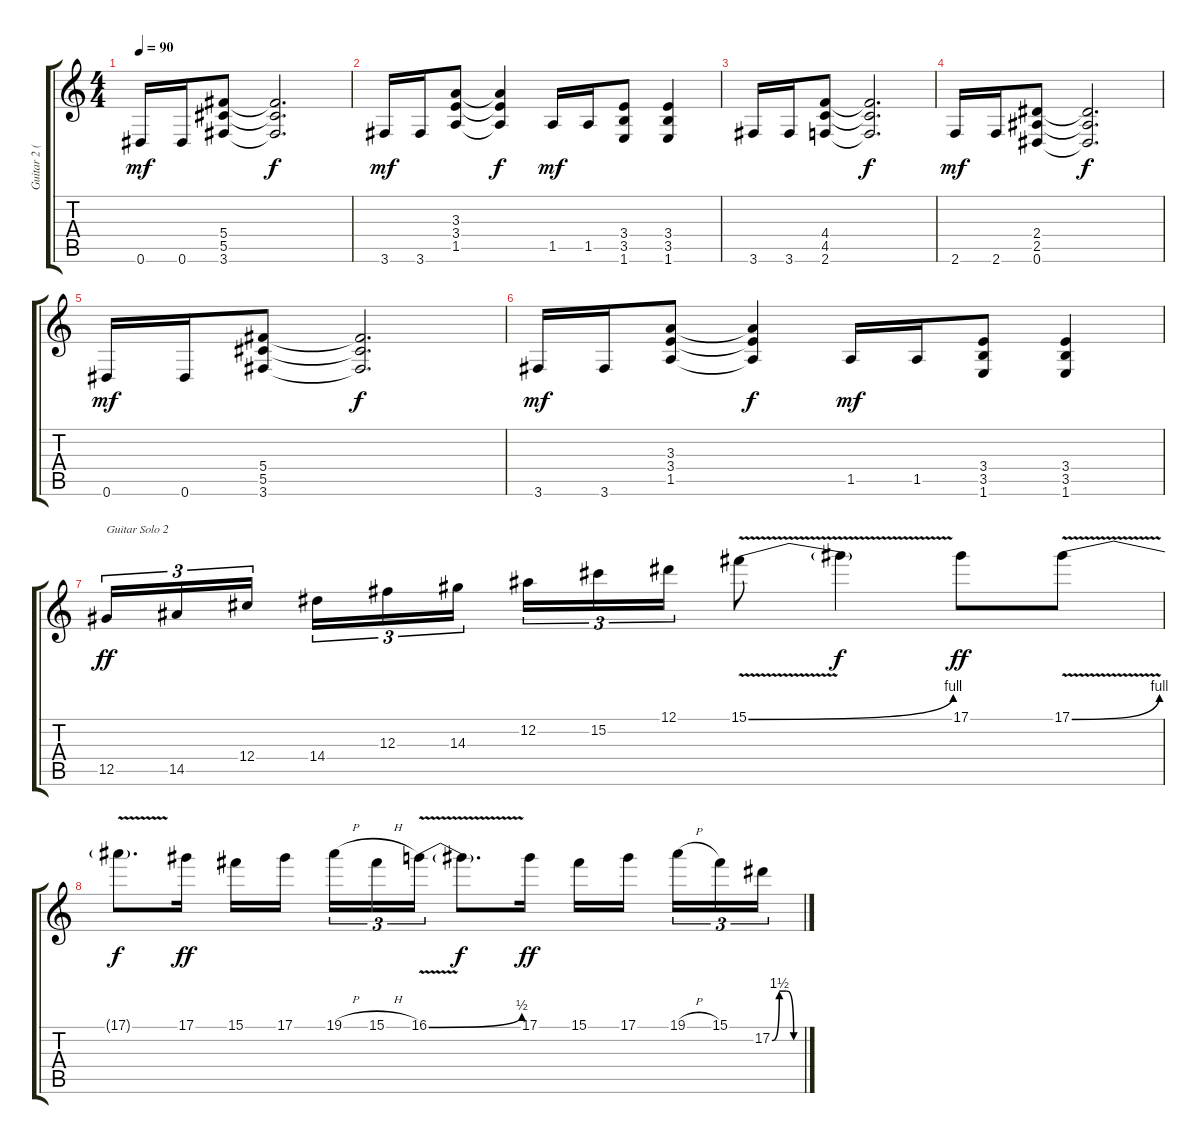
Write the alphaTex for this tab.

\track ("Guitar 2 (Marty Friedman)" "Guitar 2 (") {instrument overdrivenguitar}
\staff {score tabs}
\tuning (Eb4 Bb3 Gb3 Db3 Ab2 Eb2) {hide}
\ts (4 4)
\tempo 90
\clef g2
\ks c
0.6.16{dy mf} 0.6.16 (5.4 5.5 3.6).8 (5.4{t} 5.5{t} 3.6{t}).2{d dy f} |
3.6.16{dy mf} 3.6.16 (3.3 3.4 1.5).8 (3.3{t} 3.4{t} 1.5{t}).4{dy f} 1.5.16{dy mf} 1.5.16 (3.4 3.5 1.6).8 (3.4 3.5 1.6).4 |
3.6.16 3.6.16 (4.4 4.5 2.6).8 (4.4{t} 4.5{t} 2.6{t}).2{d dy f} |
2.6.16{dy mf} 2.6.16 (2.4 2.5 0.6).8 (2.4{t} 2.5{t} 0.6{t}).2{d dy f} |
0.6.16{dy mf} 0.6.16 (5.4 5.5 3.6).8 (5.4{t} 5.5{t} 3.6{t}).2{d dy f} |
3.6.16{dy mf} 3.6.16 (3.3 3.4 1.5).8 (3.3{t} 3.4{t} 1.5{t}).4{dy f} 1.5.16{dy mf} 1.5.16 (3.4 3.5 1.6).8 (3.4 3.5 1.6).4 |
12.5.16{tu (3 2) txt "Guitar Solo 2" dy ff} 14.5.16{tu (3 2)} 12.4.16{tu (3 2) beam splitsecondary} 14.4.16{tu (3 2)} 12.3.16{tu (3 2)} 14.3.16{tu (3 2)} 12.2.16{tu (3 2)} 15.2.16{tu (3 2)} 12.1.16{tu (3 2)} 15.1{be (bend 0 0 60 4) v}.8 15.1{t}.4{dy f} 17.1.8{dy ff} 17.1{be (bend 0 0 60 4) v}.8 |
17.1{v t}.8{d dy f} 17.1.16{dy ff} 15.1.16 17.1.16{beam splitsecondary} 19.1{h}.16{tu (3 2)} 15.1{h}.16{tu (3 2)} 16.1{be (bend 0 0 60 2) v}.16{tu (3 2)} 16.1{t}.8{d dy f} 17.1.16{dy ff} 15.1.16 17.1.16{beam splitsecondary} 19.1{h}.16{tu (3 2)} 15.1.16{tu (3 2)} 17.2{be (custom 0 0 15 6 30 6 45 0 60 0)}.16{tu (3 2)}
